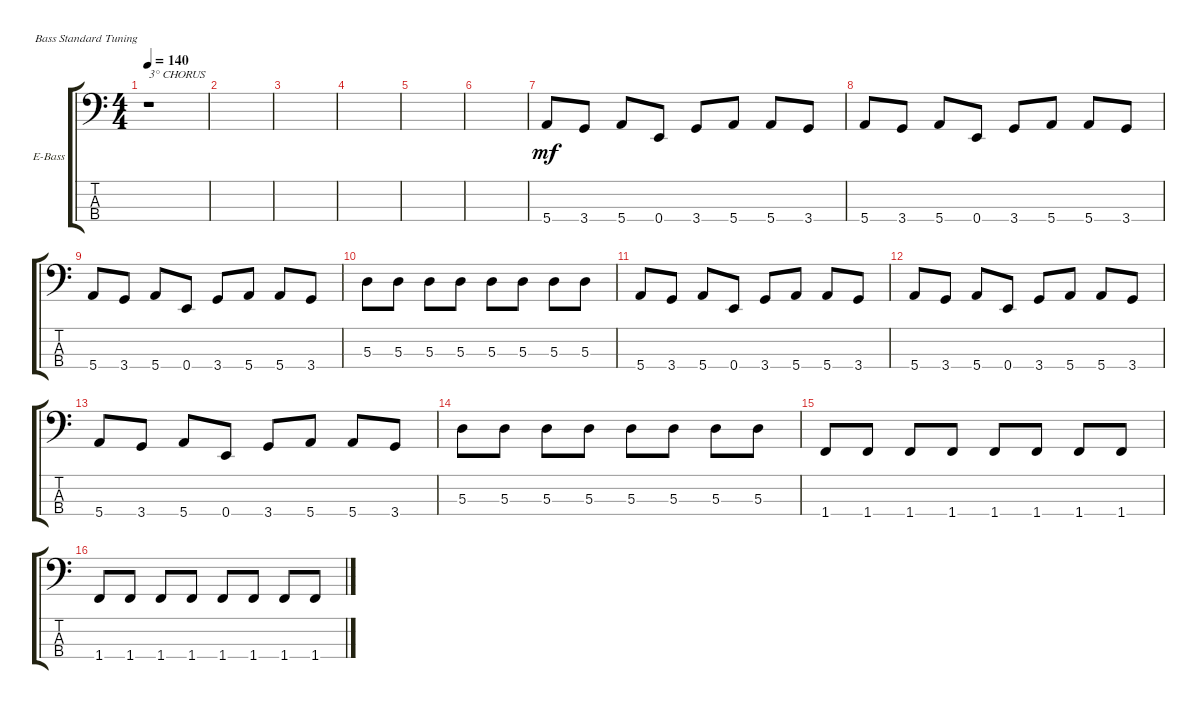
\defaultSystemsLayout 4
\bracketExtendMode groupsimilarinstruments
\multiTrackTrackNamePolicy hidden
\firstSystemTrackNameOrientation horizontal
\otherSystemsTrackNameOrientation horizontal
\track ("Electric Bass" "E-Bass") {instrument electricbassfinger}
\staff {score tabs}
\tuning (G2 D2 A1 E1)
\ts (4 4)
\tempo 140
\clef f4
\scale
0.361946
\ks aminor
r.1{txt "3° CHORUS" dy mf} |
\scale
0.304721 |
\scale
0.333333 |
\scale
0.185688 |
\scale
0.182007 |
\scale
0.13153 |
\scale
0.510821 5.4.8 3.4.8 5.4.8 0.4.8 3.4.8 5.4.8 5.4.8 3.4.8 |
5.4.8 3.4.8 5.4.8 0.4.8 3.4.8 5.4.8 5.4.8 3.4.8 |
5.4.8 3.4.8 5.4.8 0.4.8 3.4.8 5.4.8 5.4.8 3.4.8 |
5.3.8 5.3.8 5.3.8 5.3.8 5.3.8 5.3.8 5.3.8 5.3.8 |
5.4.8 3.4.8 5.4.8 0.4.8 3.4.8 5.4.8 5.4.8 3.4.8 |
5.4.8 3.4.8 5.4.8 0.4.8 3.4.8 5.4.8 5.4.8 3.4.8 |
5.4.8 3.4.8 5.4.8 0.4.8 3.4.8 5.4.8 5.4.8 3.4.8 |
5.3.8 5.3.8 5.3.8 5.3.8 5.3.8 5.3.8 5.3.8 5.3.8 |
1.4.8 1.4.8 1.4.8 1.4.8 1.4.8 1.4.8 1.4.8 1.4.8 |
1.4.8 1.4.8 1.4.8 1.4.8 1.4.8 1.4.8 1.4.8 1.4.8
